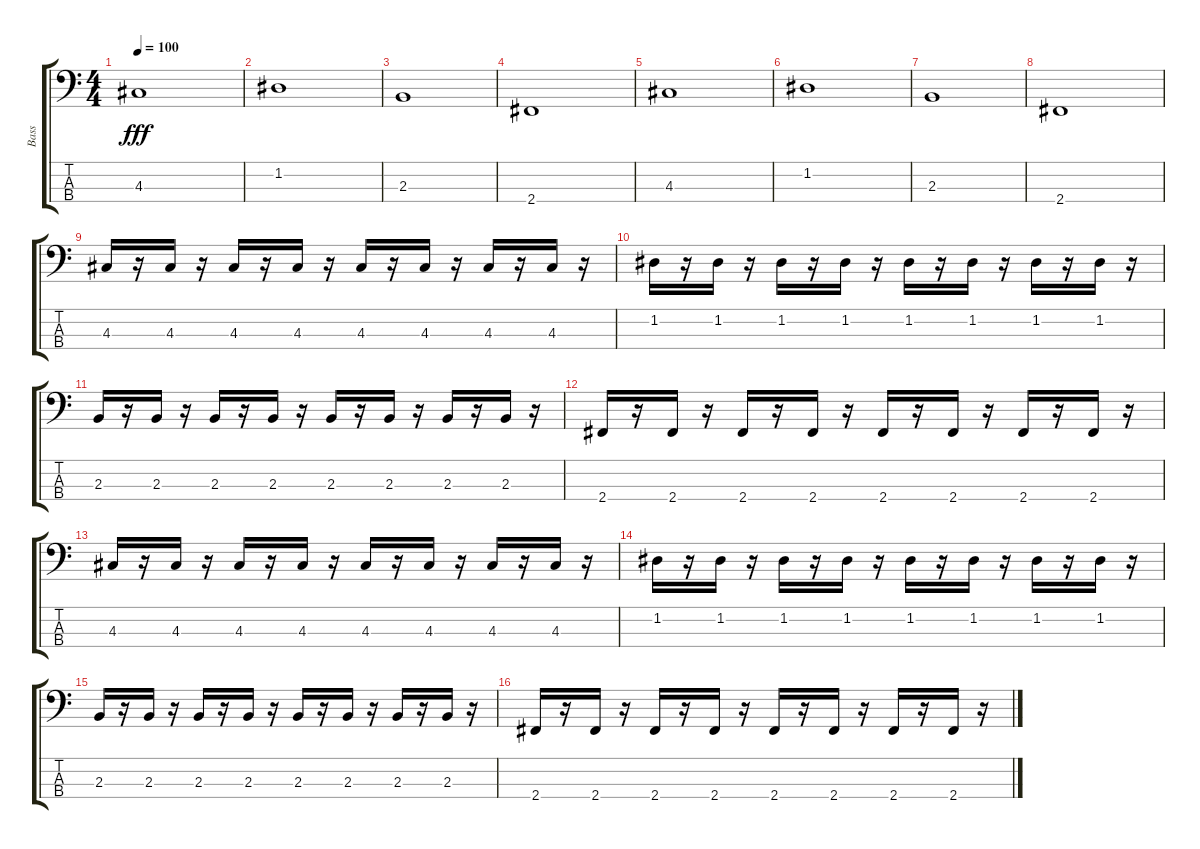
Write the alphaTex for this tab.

\track ("Bass" "Bass") {instrument electricbassfinger}
\staff {score tabs}
\tuning (G2 D2 A1 E1) {hide}
\ts (4 4)
\tempo 100
\clef f4
\ks c
4.3.1{dy fff} |
1.2.1 |
2.3.1 |
2.4.1 |
4.3.1 |
1.2.1 |
2.3.1 |
2.4.1 |
4.3.16 r.16 4.3.16 r.16 4.3.16 r.16 4.3.16 r.16 4.3.16 r.16 4.3.16 r.16 4.3.16 r.16 4.3.16 r.16 |
1.2.16 r.16 1.2.16 r.16 1.2.16 r.16 1.2.16 r.16 1.2.16 r.16 1.2.16 r.16 1.2.16 r.16 1.2.16 r.16 |
2.3.16 r.16 2.3.16 r.16 2.3.16 r.16 2.3.16 r.16 2.3.16 r.16 2.3.16 r.16 2.3.16 r.16 2.3.16 r.16 |
2.4.16 r.16 2.4.16 r.16 2.4.16 r.16 2.4.16 r.16 2.4.16 r.16 2.4.16 r.16 2.4.16 r.16 2.4.16 r.16 |
4.3.16 r.16 4.3.16 r.16 4.3.16 r.16 4.3.16 r.16 4.3.16 r.16 4.3.16 r.16 4.3.16 r.16 4.3.16 r.16 |
1.2.16 r.16 1.2.16 r.16 1.2.16 r.16 1.2.16 r.16 1.2.16 r.16 1.2.16 r.16 1.2.16 r.16 1.2.16 r.16 |
2.3.16 r.16 2.3.16 r.16 2.3.16 r.16 2.3.16 r.16 2.3.16 r.16 2.3.16 r.16 2.3.16 r.16 2.3.16 r.16 |
2.4.16 r.16 2.4.16 r.16 2.4.16 r.16 2.4.16 r.16 2.4.16 r.16 2.4.16 r.16 2.4.16 r.16 2.4.16 r.16
